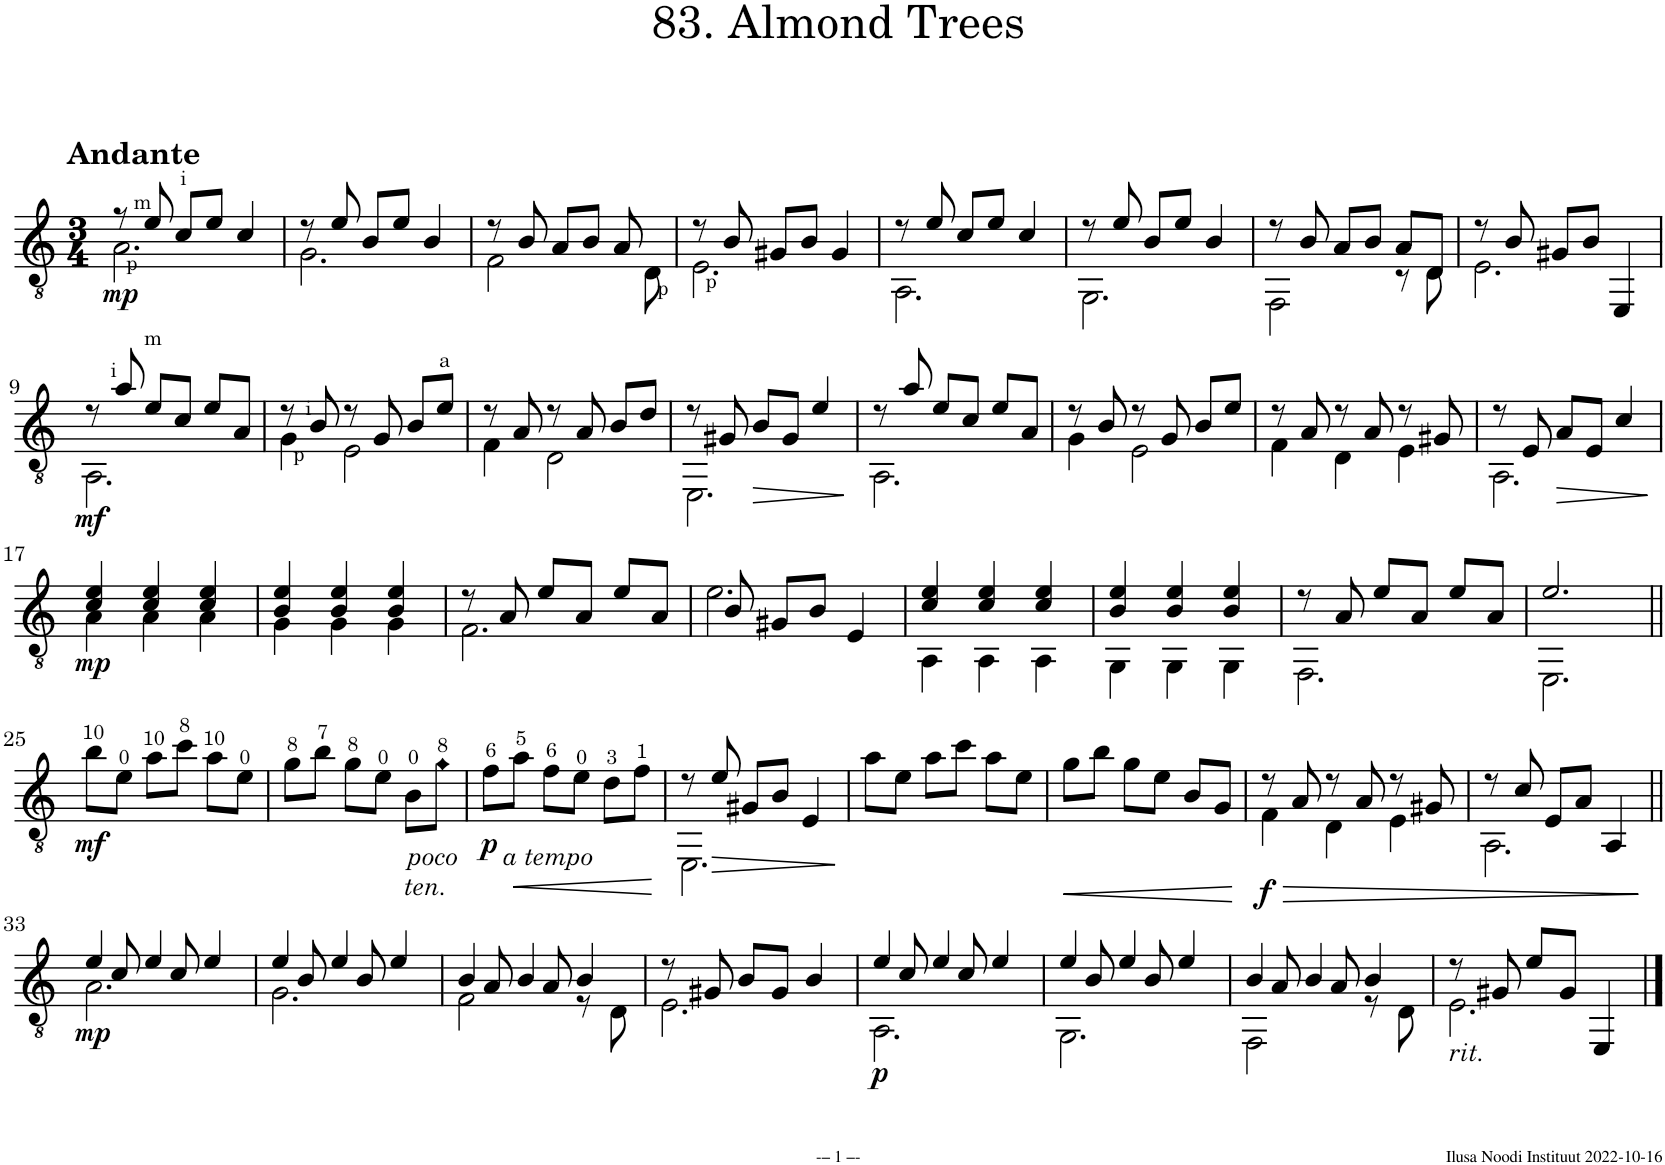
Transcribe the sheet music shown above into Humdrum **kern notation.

**kern	**dynam
*part1	*part1
*staff1	*staff1
*I"Guitar	*
*clefGv2	*
*k[]	*
*M3/4	*
=1	=1
*^	*
!LO:TX:a:B:t=Andante	!	!
!	!	!LO:DY:b
8r	2.A\	mp
8e/	.	.
8c/L	.	.
8e/J	.	.
4c/	.	.
=2	=2	=2
8r	2.G\	.
8e/	.	.
8B/L	.	.
8e/J	.	.
4B/	.	.
=3	=3	=3
8r	2F\	.
8B/	.	.
8A/L	.	.
8B/J	.	.
8A/	8ryy	.
8ryy	8D\	.
=4	=4	=4
8r	2.E\	.
8B/	.	.
8G#X/L	.	.
8B/J	.	.
4G#/	.	.
=5	=5	=5
8r	2.AA\	.
8e/	.	.
8c/L	.	.
8e/J	.	.
4c/	.	.
=6	=6	=6
8r	2.GG\	.
8e/	.	.
8B/L	.	.
8e/J	.	.
4B/	.	.
=7	=7	=7
8r	2FF\	.
8B/	.	.
8A/L	.	.
8B/J	.	.
8A/L	8r	.
8D/J	8D\	.
=8	=8	=8
8r	2.E\	.
8B/	.	.
8G#X/L	.	.
8B/J	.	.
4EE/	.	.
!!LO:LB:g=z	!!
=9	=9	=9
!	!	!LO:DY:b
8r	2.AA\	mf
8a/	.	.
8e/L	.	.
8c/J	.	.
8e/L	.	.
8A/J	.	.
=10	=10	=10
8r	4G\	.
8B/	.	.
8r	2E\	.
8G/	.	.
8B/L	.	.
8e/J	.	.
=11	=11	=11
8r	4F\	.
8A/	.	.
8r	2D\	.
8A/	.	.
8B/L	.	.
8d/J	.	.
=12	=12	=12
8r	2.EE\	.
8G#X/	.	.
!	!	!LO:HP:b
8B/L	.	>
8G#/J	.	.
4e/	.	.
*v	*v	*
.	]
=13	=13
*^	*
8r	2.AA\	.
8a/	.	.
8e/L	.	.
8c/J	.	.
8e/L	.	.
8A/J	.	.
=14	=14	=14
8r	4G\	.
8B/	.	.
8r	2E\	.
8G/	.	.
8B/L	.	.
8e/J	.	.
=15	=15	=15
8r	4F\	.
8A/	.	.
8r	4D\	.
8A/	.	.
8r	4E\	.
8G#X/	.	.
=16	=16	=16
8r	2.AA\	.
8E/	.	.
!	!	!LO:HP:b
8A/L	.	>
8E/J	.	.
4c/	.	.
*v	*v	*
.	]
!!LO:LB:g=z
=17	=17
*^	*
!	!	!LO:DY:b
4c/ 4e/	4A\	mp
4c/ 4e/	4A\	.
4c/ 4e/	4A\	.
=18	=18	=18
4B/ 4e/	4G\	.
4B/ 4e/	4G\	.
4B/ 4e/	4G\	.
=19	=19	=19
8r	2.F\	.
8A/	.	.
8e/L	.	.
8A/J	.	.
8e/L	.	.
8A/J	.	.
=20	=20	=20
8ryy	2.e\	.
8B/	.	.
8G#X/L	.	.
8B/J	.	.
4E/	.	.
=21	=21	=21
4c/ 4e/	4AA\	.
4c/ 4e/	4AA\	.
4c/ 4e/	4AA\	.
=22	=22	=22
4B/ 4e/	4GG\	.
4B/ 4e/	4GG\	.
4B/ 4e/	4GG\	.
=23	=23	=23
8r	2.FF\	.
8A/	.	.
8e/L	.	.
8A/J	.	.
8e/L	.	.
8A/J	.	.
=24	=24	=24
2.e/	2.EE\	.
!!LO:LB:g=z	!!
=25||	=25||	=25||
!	!	!LO:DY:b
*v	*v	*
8b\L	mf
8e\J	.
8a\L	.
8cc\J	.
8a\L	.
8e\J	.
=26	=26
8g\L	.
8b\J	.
8g\L	.
8e\J	.
!LO:TX:b:i:t=poco	!
!LO:TX:b:t=ten.	!
8B\L	.
8g\J	.
=27	=27
!LO:TX:b:i:t=a tempo	!
!	!LO:DY:b
8f\L	p
!	!LO:HP:b
8a\J	<
8f\L	.
8e\J	.
8d\L	.
8f\J	.
.	[
=28	=28
*^	*
8r	2.EE\	.
!	!	!LO:HP:b
8e/	.	>
8G#X/L	.	.
8B/J	.	.
4E/	.	.
*v	*v	*
.	]
=29	=29
8a\L	.
8e\J	.
8a\L	.
8cc\J	.
8a\L	.
8e\J	.
=30	=30
!	!LO:HP:b
8g\L	<
8b\J	.
8g\L	.
8e\J	.
8B/L	.
8G/J	.
.	[
=31	=31
!	!LO:HP:b
*^	*
!	!	!LO:DY:n=1:b
8r	4F\	> f
8A/	.	.
8r	4D\	.
8A/	.	.
8r	4E\	.
8G#X/	.	.
=32	=32	=32
8r	2.AA\	.
8c/	.	.
8E/L	.	.
8A/J	.	.
4AA/	.	.
*v	*v	*
.	]
!!LO:LB:g=z
=33||	=33||
*^	*
*	*^	*
!	!	!	!LO:DY:b
4e/	2.A\	8ryy	mp
.	.	8c/	.
4e/	.	8ryy	.
.	.	8c/	.
4e/	.	4ryy	.
=34	=34	=34	=34
4e/	2.G\	8ryy	.
.	.	8B/	.
4e/	.	8ryy	.
.	.	8B/	.
4e/	.	4ryy	.
=35	=35	=35	=35
4B/	2F\	8ryy	.
.	.	8A/	.
4B/	.	8ryy	.
.	.	8A/	.
4B/	8r	4ryy	.
.	8D\	.	.
*	*v	*v	*
=36	=36	=36
8r	2.E\	.
8G#X/	.	.
8B/L	.	.
8G#/J	.	.
4B/	.	.
=37	=37	=37
*	*^	*
!	!	!	!LO:DY:b
4e/	2.AA\	8ryy	p
.	.	8c/	.
4e/	.	8ryy	.
.	.	8c/	.
4e/	.	4ryy	.
=38	=38	=38	=38
4e/	2.GG\	8ryy	.
.	.	8B/	.
4e/	.	8ryy	.
.	.	8B/	.
4e/	.	4ryy	.
=39	=39	=39	=39
4B/	2FF\	8ryy	.
.	.	8A/	.
4B/	.	8ryy	.
.	.	8A/	.
4B/	8r	4ryy	.
.	8D\	.	.
*	*v	*v	*
=40	=40	=40
!LO:TX:b:i:t=rit.	!	!
8r	2.E\	.
8G#X/	.	.
8e/L	.	.
8G#/J	.	.
4EE/	.	.
*v	*v	*
==	==
*-	*-
